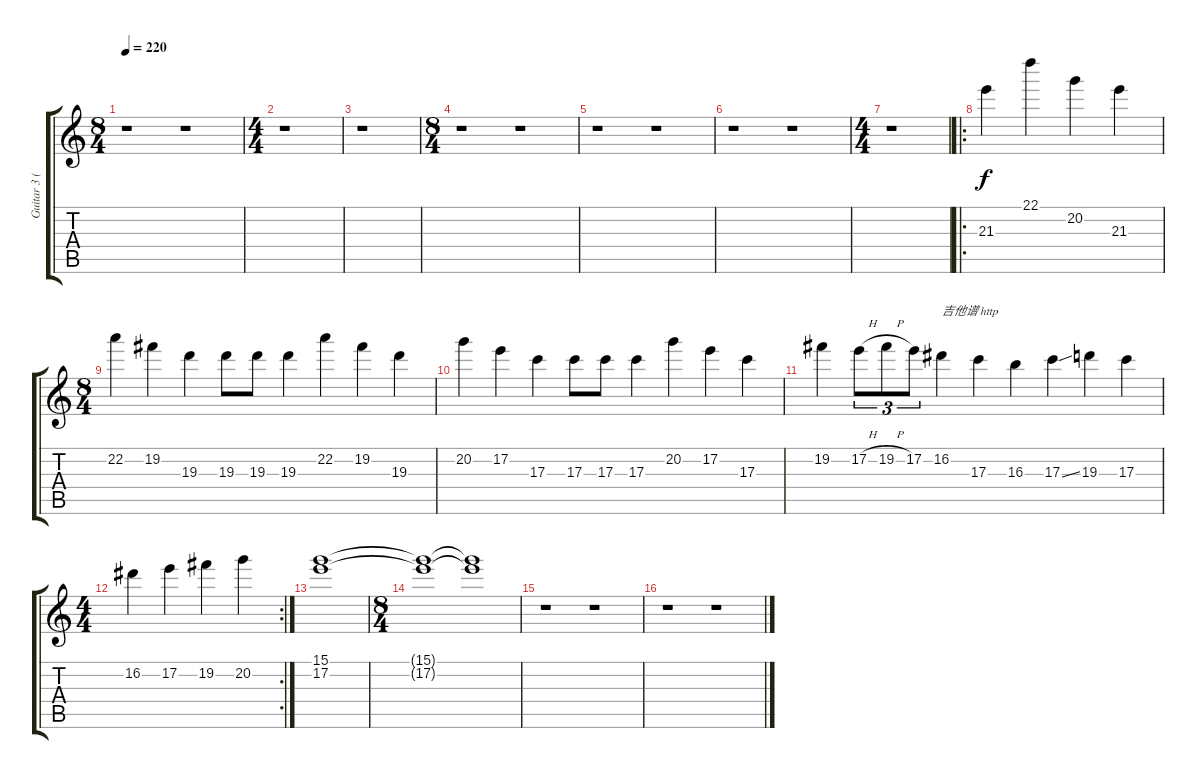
\track ("Guitar 3 (Harmony Lead)" "Guitar 3 (") {instrument overdrivenguitar}
\staff {score tabs}
\tuning (E4 B3 G3 D3 A2 E2) {hide}
\ts (8 4)
\tempo 220
\clef g2
\ks c
r.1{dy f} r.1 |
\ts (4 4)
r.1 |
r.1 |
\ts (8 4)
r.1 r.1 |
r.1 r.1 |
r.1 r.1 |
\ts (4 4)
r.1 |
\ro
21.3.4 22.1.4 20.2.4 21.3.4 |
\ts (8 4)
22.2.4 19.2.4 19.3.4 19.3.8 19.3.8 19.3.4 22.2.4 19.2.4 19.3.4 |
20.2.4 17.2.4 17.3.4 17.3.8 17.3.8 17.3.4 20.2.4 17.2.4 17.3.4 |
19.2.4 17.2{h}.8{tu (3 2)} 19.2{h}.8{tu (3 2)} 17.2.8{tu (3 2)} 16.2.4{txt "吉他谱 http"} 17.3.4 16.3.4 17.3{ss}.4 19.3.4 17.3.4 |
\rc 2
\ts (4 4)
16.2.4 17.2.4 19.2.4 20.2.4 |
(15.1 17.2).1 |
\ts (8 4)
(15.1{t} 17.2{t}).1 (15.1{t} 17.2{t}).1 |
r.1 r.1 |
r.1 r.1
